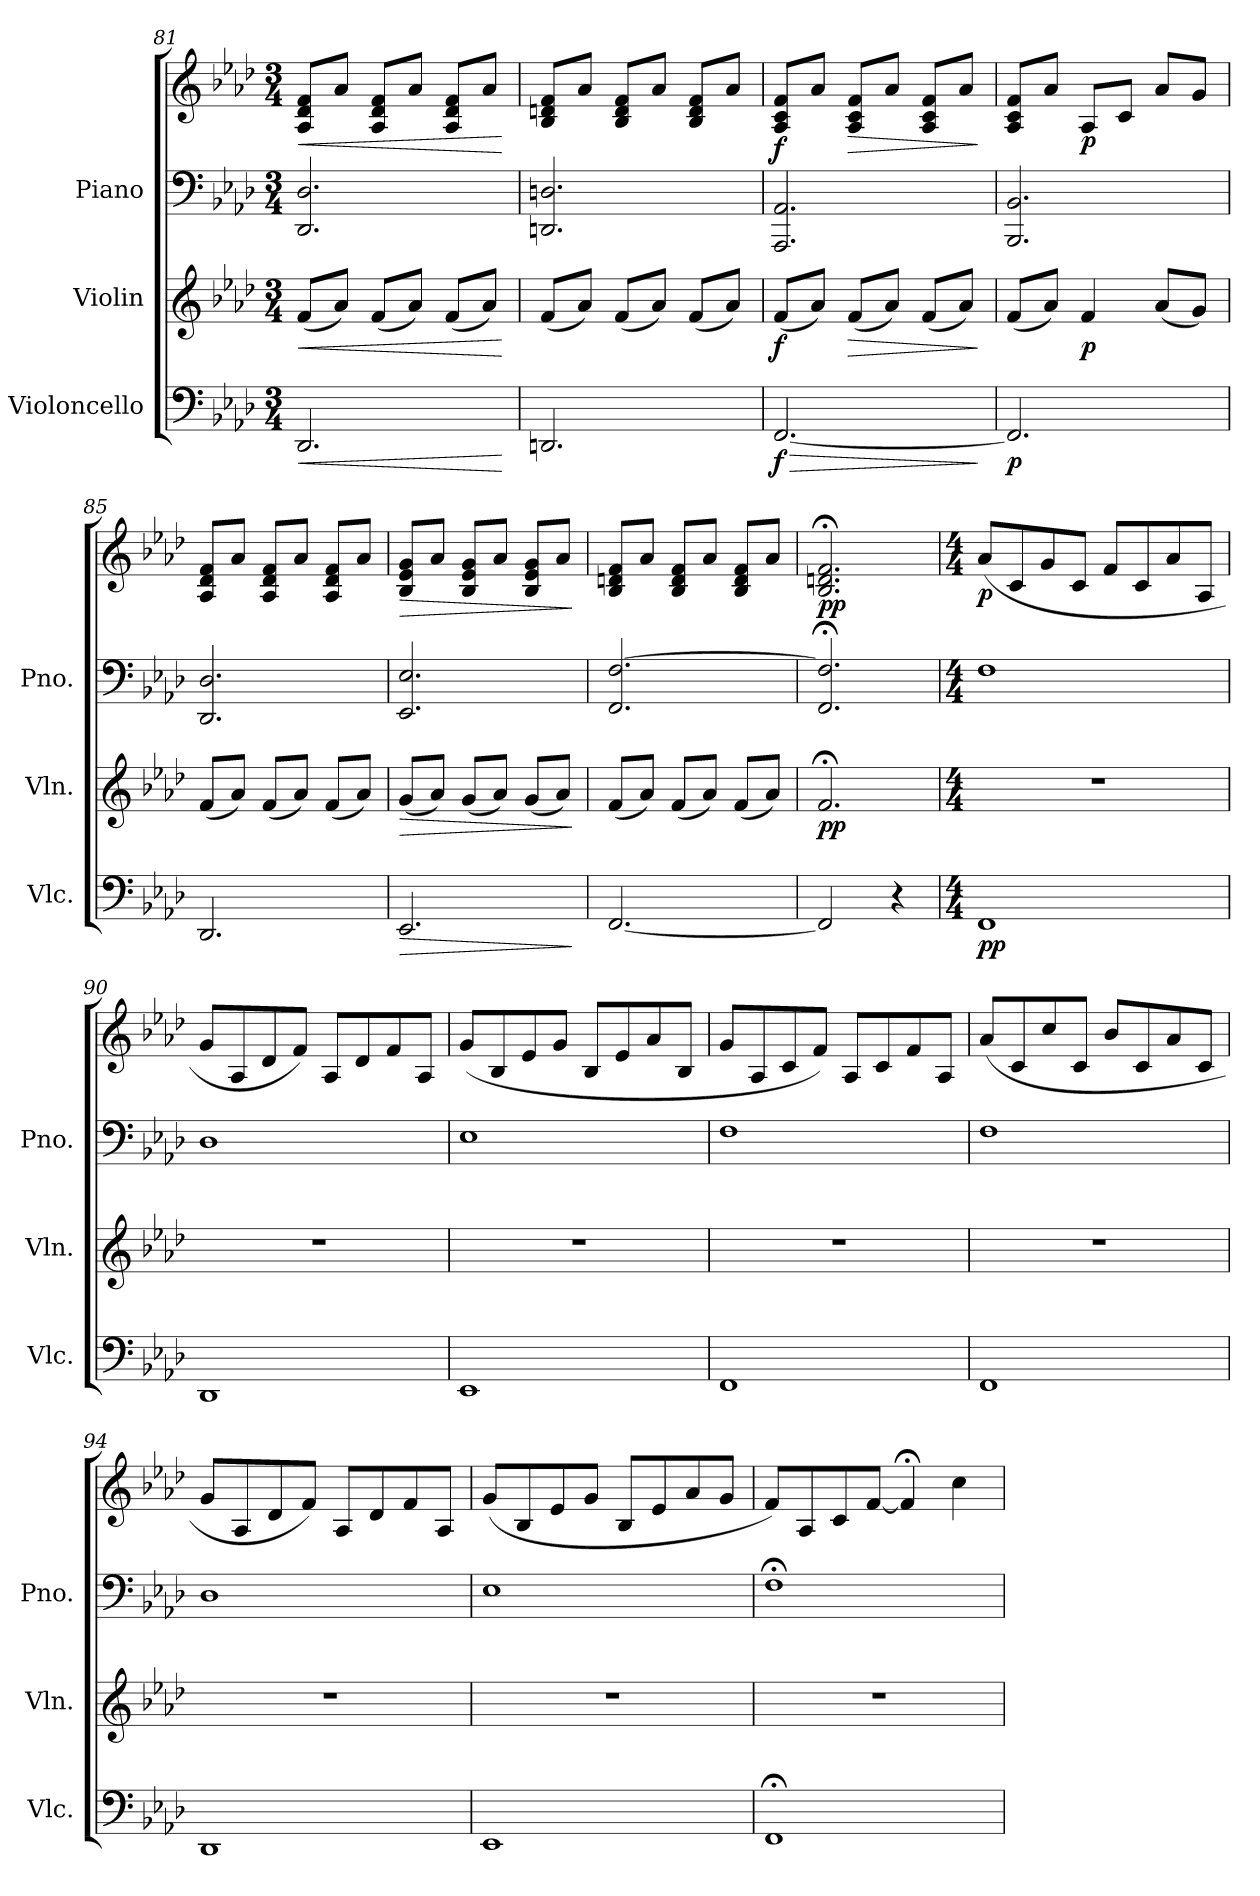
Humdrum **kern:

**kern	**dynam	**kern	**dynam	**kern	**kern	**dynam
*part3	*part3	*part2	*part2	*part1	*part1	*part1
*staff4	*staff4	*staff3	*staff3	*staff2	*staff1	*staff1/2
*I"Violoncello	*	*I"Violin	*	*I"Piano	*	*
*I'Vlc.	*	*I'Vln.	*	*I'Pno.	*	*
!!LO:LB:g=z
*clefF4	*	*clefG2	*	*clefF4	*clefG2	*
*k[b-e-a-d-]	*	*k[b-e-a-d-]	*	*k[b-e-a-d-]	*k[b-e-a-d-]	*
*A-:	*	*A-:	*	*A-:	*A-:	*
*M3/4	*	*M3/4	*	*M3/4	*M3/4	*
=81	=81	=81	=81	=81	=81	=81
!	!LO:HP:b	!	!LO:HP:b	!	!	!LO:HP:b
2.DD-/	<	(8f/L	<	2.DD-/ 2.D-/	8A-/ 8d-/ 8f/L	<
.	.	8a-/J)	.	.	8a-/J	.
.	.	(8f/L	.	.	8A-/ 8d-/ 8f/L	.
.	.	8a-/J)	.	.	8a-/J	.
.	.	(8f/L	.	.	8A-/ 8d-/ 8f/L	.
.	.	8a-/J)	.	.	8a-/J	.
.	[	.	[	.	.	[
=82	=82	=82	=82	=82	=82	=82
2.DDn/	.	(8f/L	.	2.DDn/ 2.Dn/	8B-/ 8dn/ 8f/L	.
.	.	8a-/J)	.	.	8a-/J	.
.	.	(8f/L	.	.	8B-/ 8d/ 8f/L	.
.	.	8a-/J)	.	.	8a-/J	.
.	.	(8f/L	.	.	8B-/ 8d/ 8f/L	.
.	.	8a-/J)	.	.	8a-/J	.
=83	=83	=83	=83	=83	=83	=83
!	!LO:HP:b	!	!	!	!	!
!	!LO:DY:n=1:b	!	!LO:DY:b	!	!	!LO:DY:b
[2.FF/	> f	(8f/L	f	2.AAA-/ 2.AA-/	8A-/ 8c/ 8f/L	f
.	.	8a-/J)	.	.	8a-/J	.
!	!	!	!LO:HP:b	!	!	!LO:HP:b
.	.	(8f/L	>	.	8A-/ 8c/ 8f/L	>
.	.	8a-/J)	.	.	8a-/J	.
.	.	(8f/L	.	.	8A-/ 8c/ 8f/L	.
.	.	8a-/J)	.	.	8a-/J	.
.	]	.	]	.	.	]
=84	=84	=84	=84	=84	=84	=84
!	!LO:DY:b	!	!	!	!	!
2.FF/]	p	(8f/L	.	2.BBB-/ 2.BB-/	8A-/ 8c/ 8f/L	.
.	.	8a-/J)	.	.	8a-/J	.
!	!	!	!LO:DY:b	!	!	!LO:DY:b
.	.	4f/	p	.	8A-/L	p
.	.	.	.	.	8c/J	.
.	.	(8a-/L	.	.	8a-/L	.
.	.	8g/J)	.	.	8g/J	.
=85	=85	=85	=85	=85	=85	=85
2.DD-/	.	(8f/L	.	2.DD-/ 2.D-/	8A-/ 8d-/ 8f/L	.
.	.	8a-/J)	.	.	8a-/J	.
.	.	(8f/L	.	.	8A-/ 8d-/ 8f/L	.
.	.	8a-/J)	.	.	8a-/J	.
.	.	(8f/L	.	.	8A-/ 8d-/ 8f/L	.
.	.	8a-/J)	.	.	8a-/J	.
=86	=86	=86	=86	=86	=86	=86
!	!LO:HP:b	!	!LO:HP:b	!	!	!LO:HP:b
2.EE-/	>	(8g/L	>	2.EE-/ 2.E-/	8B-/ 8e-/ 8g/L	>
.	.	8a-/J)	.	.	8a-/J	.
.	.	(8g/L	.	.	8B-/ 8e-/ 8g/L	.
.	.	8a-/J)	.	.	8a-/J	.
.	.	(8g/L	.	.	8B-/ 8e-/ 8g/L	.
.	.	8a-/J)	.	.	8a-/J	.
.	]	.	]	.	.	]
!!LO:LB:g=z
=87	=87	=87	=87	=87	=87	=87
[2.FF/	.	(8f/L	.	2.FF/ [2.F/	8B-/ 8dn/ 8f/L	.
.	.	8a-/J)	.	.	8a-/J	.
.	.	(8f/L	.	.	8B-/ 8d/ 8f/L	.
.	.	8a-/J)	.	.	8a-/J	.
.	.	(8f/L	.	.	8B-/ 8d/ 8f/L	.
.	.	8a-/J)	.	.	8a-/J	.
=88	=88	=88	=88	=88	=88	=88
!	!	!	!LO:DY:b	!	!	!LO:DY:b
2FF/]	.	2.f;</	pp	2.FF/;< 2.F/];<	2.B-/;< 2.dn/;< 2.f/;<	pp
4r	.	.	.	.	.	.
=89	=89	=89	=89	=89	=89	=89
*M4/4	*	*M4/4	*	*M4/4	*M4/4	*
!	!LO:DY:b	!	!	!	!	!LO:DY:b
1FF	pp	1r	.	1F	(8a-/L	p
.	.	.	.	.	8c/	.
.	.	.	.	.	8g/	.
.	.	.	.	.	8c/J	.
.	.	.	.	.	8f/L	.
.	.	.	.	.	8c/	.
.	.	.	.	.	8a-/	.
.	.	.	.	.	8A-/J	.
=90	=90	=90	=90	=90	=90	=90
1DD-	.	1r	.	1D-	8g/L	.
.	.	.	.	.	8A-/	.
.	.	.	.	.	8d-/	.
.	.	.	.	.	8f/J)	.
.	.	.	.	.	8A-/L	.
.	.	.	.	.	8d-/	.
.	.	.	.	.	8f/	.
.	.	.	.	.	8A-/J	.
=91	=91	=91	=91	=91	=91	=91
1EE-	.	1r	.	1E-	(8g/L	.
.	.	.	.	.	8B-/	.
.	.	.	.	.	8e-/	.
.	.	.	.	.	8g/J	.
.	.	.	.	.	8B-/L	.
.	.	.	.	.	8e-/	.
.	.	.	.	.	8a-/	.
.	.	.	.	.	8B-/J	.
!!LO:PB:g=z
=92	=92	=92	=92	=92	=92	=92
1FF	.	1r	.	1F	8g/L	.
.	.	.	.	.	8A-/	.
.	.	.	.	.	8c/	.
.	.	.	.	.	8f/J)	.
.	.	.	.	.	8A-/L	.
.	.	.	.	.	8c/	.
.	.	.	.	.	8f/	.
.	.	.	.	.	8A-/J	.
=93	=93	=93	=93	=93	=93	=93
1FF	.	1r	.	1F	(8a-/L	.
.	.	.	.	.	8c/	.
.	.	.	.	.	8cc/	.
.	.	.	.	.	8c/J	.
.	.	.	.	.	8b-/L	.
.	.	.	.	.	8c/	.
.	.	.	.	.	8a-/	.
.	.	.	.	.	8c/J	.
=94	=94	=94	=94	=94	=94	=94
1DD-	.	1r	.	1D-	8g/L	.
.	.	.	.	.	8A-/	.
.	.	.	.	.	8d-/	.
.	.	.	.	.	8f/J)	.
.	.	.	.	.	8A-/L	.
.	.	.	.	.	8d-/	.
.	.	.	.	.	8f/	.
.	.	.	.	.	8A-/J	.
=95	=95	=95	=95	=95	=95	=95
1EE-	.	1r	.	1E-	(8g/L	.
.	.	.	.	.	8B-/	.
.	.	.	.	.	8e-/	.
.	.	.	.	.	8g/J	.
.	.	.	.	.	8B-/L	.
.	.	.	.	.	8e-/	.
.	.	.	.	.	8a-/	.
.	.	.	.	.	8g/J	.
!!LO:PB:g=z
=96	=96	=96	=96	=96	=96	=96
1FF;<	.	1r	.	1F;<	8f/L)	.
.	.	.	.	.	8A-/	.
.	.	.	.	.	8c/	.
.	.	.	.	.	[8f/J	.
.	.	.	.	.	4f;</]	.
.	.	.	.	.	4cc\	.
=	=	=	=	=	=	=
*-	*-	*-	*-	*-	*-	*-
